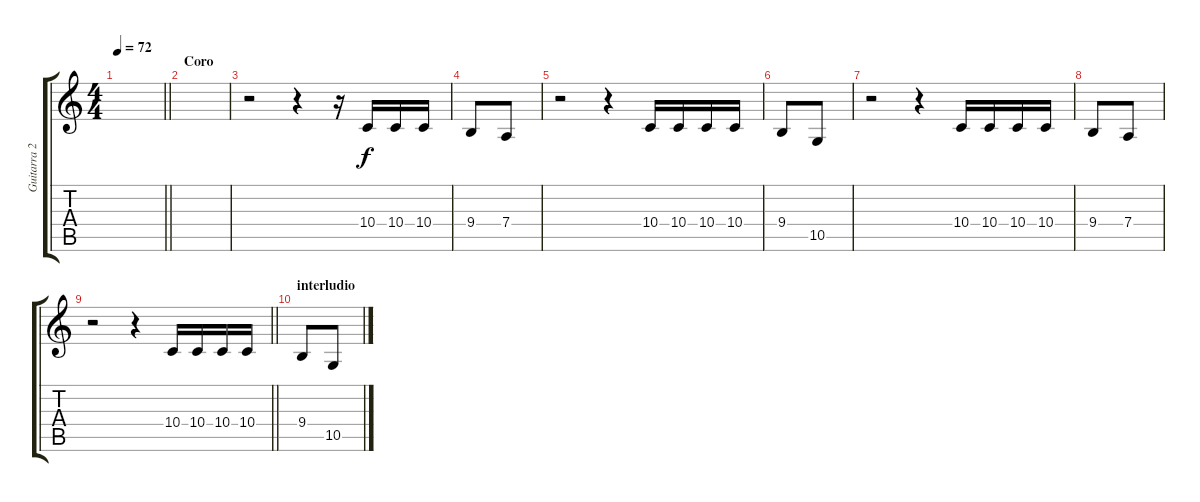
\track ("Guitarra 2" "Guitarra 2") {instrument marimba}
\staff {score tabs}
\tuning (E4 B3 G3 D3 A2 E2) {hide}
\ts (4 4)
\tempo 72
\clef g2
\barLineRight lightlight
\ks c
|
\section ("" "Coro")
|
r.2 r.4 r.16 10.4.16 10.4.16 10.4.16 |
9.4.8 7.4.8 |
r.2 r.4 10.4.16 10.4.16 10.4.16 10.4.16 |
9.4.8 10.5.8 |
r.2 r.4 10.4.16 10.4.16 10.4.16 10.4.16 |
9.4.8 7.4.8 |
\barLineRight lightlight
r.2 r.4 10.4.16 10.4.16 10.4.16 10.4.16 |
\section ("" "interludio")
9.4.8 10.5.8
